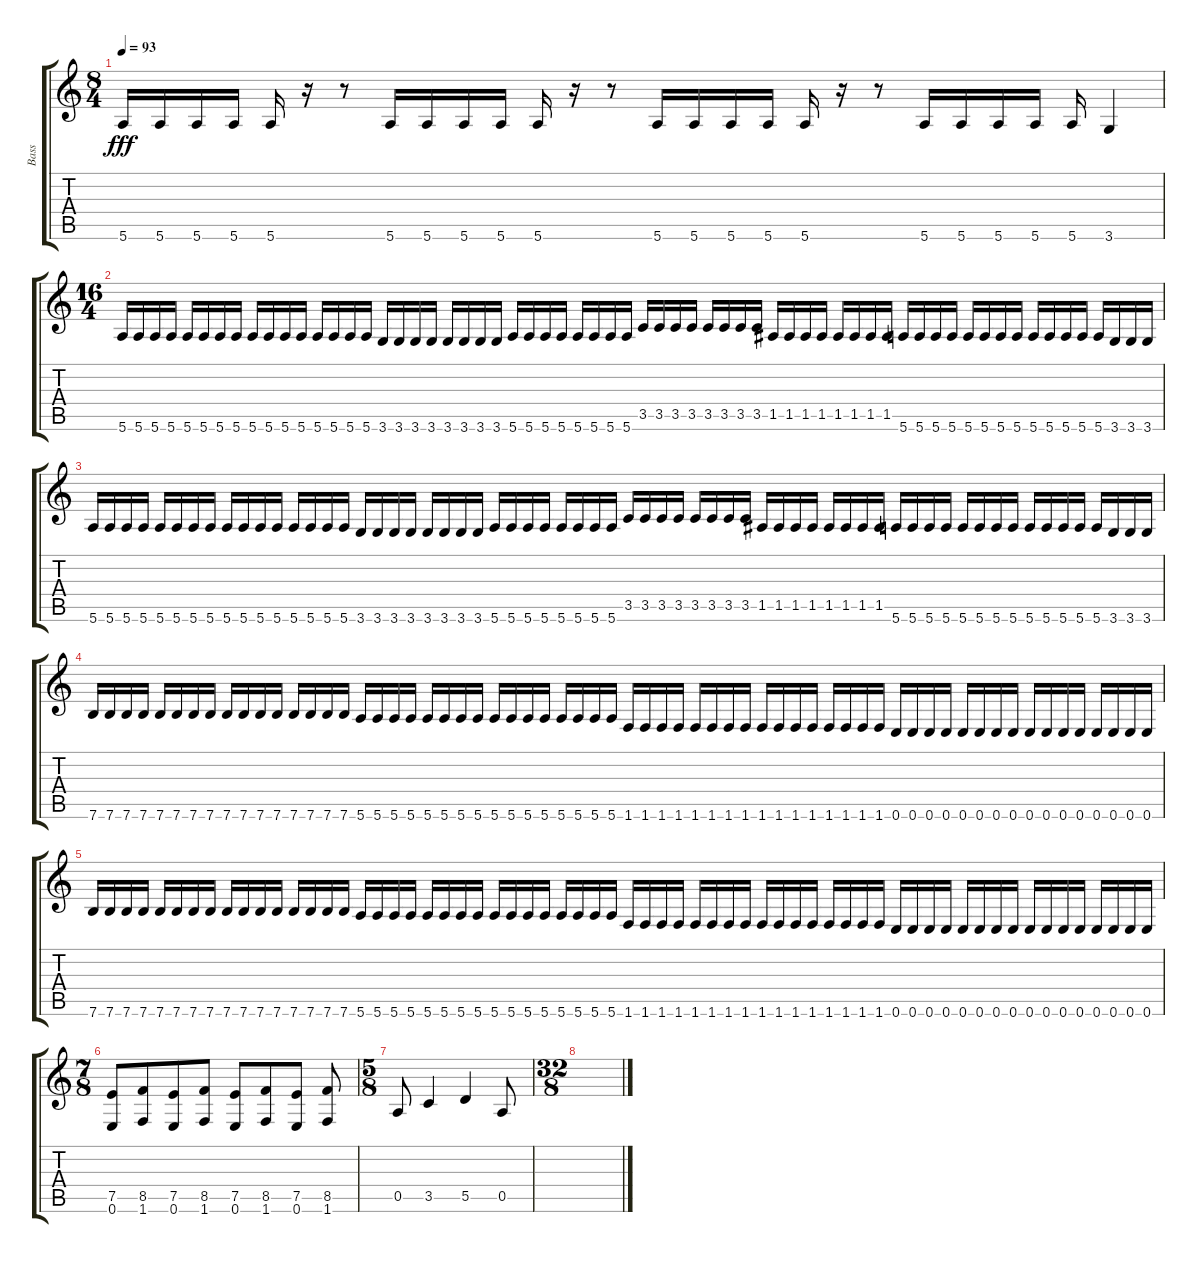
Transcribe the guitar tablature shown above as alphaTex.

\track ("Bass" "Bass") {solo instrument acousticbass}
\staff {score tabs}
\tuning (E4 B3 G3 D3 A2 E2) {hide}
\ts (8 4)
\tempo 93
\clef g2
\ks c
5.6.16{dy fff} 5.6.16 5.6.16 5.6.16 5.6.16 r.16 r.8 5.6.16 5.6.16 5.6.16 5.6.16 5.6.16 r.16 r.8 5.6.16 5.6.16 5.6.16 5.6.16 5.6.16 r.16 r.8 5.6.16 5.6.16 5.6.16 5.6.16 5.6.16 3.6.4 |
\ts (16 4)
5.6.16 5.6.16 5.6.16 5.6.16 5.6.16 5.6.16 5.6.16 5.6.16 5.6.16 5.6.16 5.6.16 5.6.16 5.6.16 5.6.16 5.6.16 5.6.16 3.6.16 3.6.16 3.6.16 3.6.16 3.6.16 3.6.16 3.6.16 3.6.16 5.6.16 5.6.16 5.6.16 5.6.16 5.6.16 5.6.16 5.6.16 5.6.16 3.5.16 3.5.16 3.5.16 3.5.16 3.5.16 3.5.16 3.5.16 3.5.16 1.5.16 1.5.16 1.5.16 1.5.16 1.5.16 1.5.16 1.5.16 1.5.16 5.6.16 5.6.16 5.6.16 5.6.16 5.6.16 5.6.16 5.6.16 5.6.16 5.6.16 5.6.16 5.6.16 5.6.16 5.6.16 3.6.16 3.6.16 3.6.16 |
5.6.16 5.6.16 5.6.16 5.6.16 5.6.16 5.6.16 5.6.16 5.6.16 5.6.16 5.6.16 5.6.16 5.6.16 5.6.16 5.6.16 5.6.16 5.6.16 3.6.16 3.6.16 3.6.16 3.6.16 3.6.16 3.6.16 3.6.16 3.6.16 5.6.16 5.6.16 5.6.16 5.6.16 5.6.16 5.6.16 5.6.16 5.6.16 3.5.16 3.5.16 3.5.16 3.5.16 3.5.16 3.5.16 3.5.16 3.5.16 1.5.16 1.5.16 1.5.16 1.5.16 1.5.16 1.5.16 1.5.16 1.5.16 5.6.16 5.6.16 5.6.16 5.6.16 5.6.16 5.6.16 5.6.16 5.6.16 5.6.16 5.6.16 5.6.16 5.6.16 5.6.16 3.6.16 3.6.16 3.6.16 |
7.6.16 7.6.16 7.6.16 7.6.16 7.6.16 7.6.16 7.6.16 7.6.16 7.6.16 7.6.16 7.6.16 7.6.16 7.6.16 7.6.16 7.6.16 7.6.16 5.6.16 5.6.16 5.6.16 5.6.16 5.6.16 5.6.16 5.6.16 5.6.16 5.6.16 5.6.16 5.6.16 5.6.16 5.6.16 5.6.16 5.6.16 5.6.16 1.6.16 1.6.16 1.6.16 1.6.16 1.6.16 1.6.16 1.6.16 1.6.16 1.6.16 1.6.16 1.6.16 1.6.16 1.6.16 1.6.16 1.6.16 1.6.16 0.6.16 0.6.16 0.6.16 0.6.16 0.6.16 0.6.16 0.6.16 0.6.16 0.6.16 0.6.16 0.6.16 0.6.16 0.6.16 0.6.16 0.6.16 0.6.16 |
7.6.16 7.6.16 7.6.16 7.6.16 7.6.16 7.6.16 7.6.16 7.6.16 7.6.16 7.6.16 7.6.16 7.6.16 7.6.16 7.6.16 7.6.16 7.6.16 5.6.16 5.6.16 5.6.16 5.6.16 5.6.16 5.6.16 5.6.16 5.6.16 5.6.16 5.6.16 5.6.16 5.6.16 5.6.16 5.6.16 5.6.16 5.6.16 1.6.16 1.6.16 1.6.16 1.6.16 1.6.16 1.6.16 1.6.16 1.6.16 1.6.16 1.6.16 1.6.16 1.6.16 1.6.16 1.6.16 1.6.16 1.6.16 0.6.16 0.6.16 0.6.16 0.6.16 0.6.16 0.6.16 0.6.16 0.6.16 0.6.16 0.6.16 0.6.16 0.6.16 0.6.16 0.6.16 0.6.16 0.6.16 |
\ts (7 8)
(7.5 0.6).8 (8.5 1.6).8 (7.5 0.6).8 (8.5 1.6).8 (7.5 0.6).8 (8.5 1.6).8 (7.5 0.6).8 (8.5 1.6).8 |
\ts (5 8)
0.5.8 3.5.4 5.5.4 0.5.8 |
\ts (32 8)
